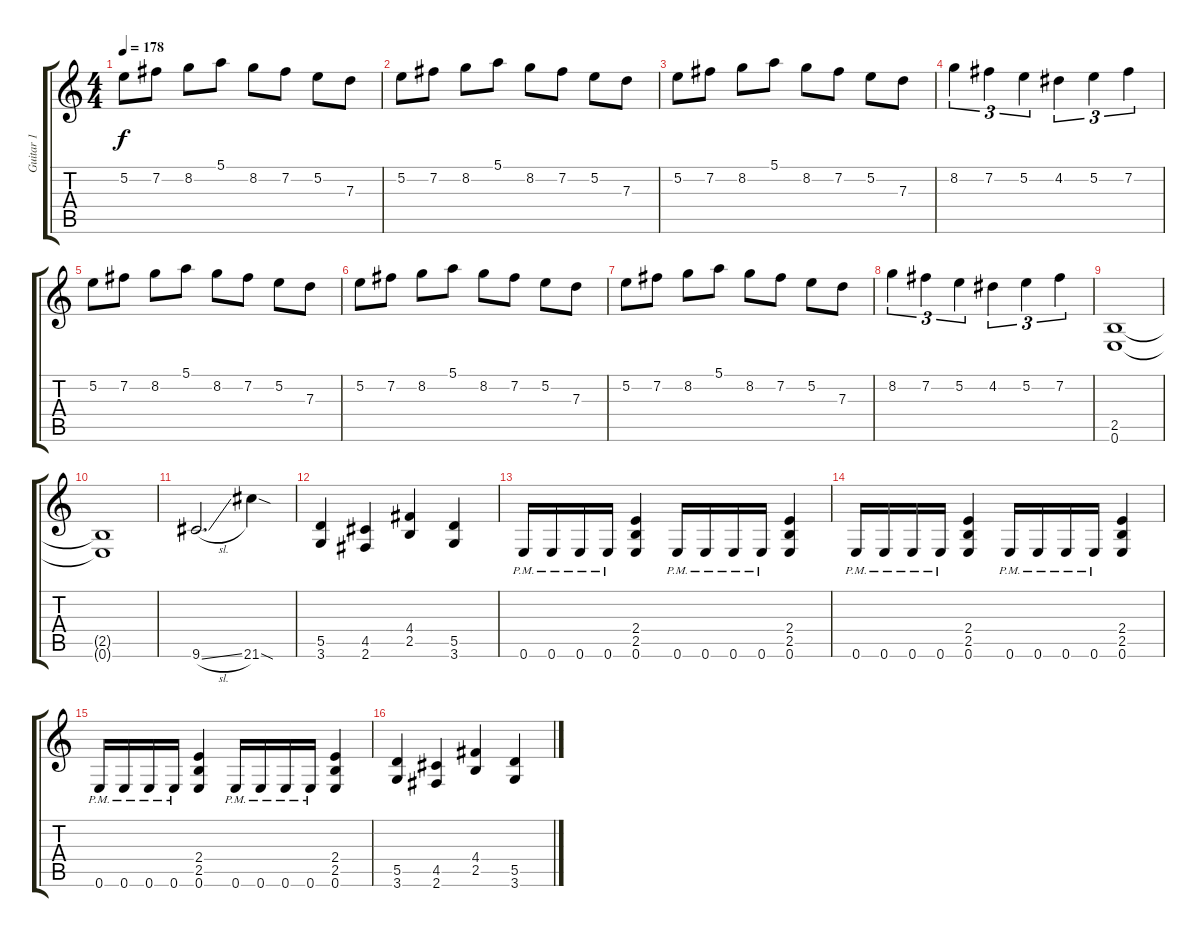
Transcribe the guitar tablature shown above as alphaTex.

\track ("Guitar 1" "Guitar 1") {instrument overdrivenguitar}
\staff {score tabs}
\tuning (E4 B3 G3 D3 A2 E2) {hide}
\ts (4 4)
\tempo 178
\clef g2
\ks c
5.2.8{dy f} 7.2.8 8.2.8 5.1.8 8.2.8 7.2.8 5.2.8 7.3.8 |
5.2.8 7.2.8 8.2.8 5.1.8 8.2.8 7.2.8 5.2.8 7.3.8 |
5.2.8 7.2.8 8.2.8 5.1.8 8.2.8 7.2.8 5.2.8 7.3.8 |
8.2.4{tu (3 2)} 7.2.4{tu (3 2)} 5.2.4{tu (3 2)} 4.2.4{tu (3 2)} 5.2.4{tu (3 2)} 7.2.4{tu (3 2)} |
5.2.8 7.2.8 8.2.8 5.1.8 8.2.8 7.2.8 5.2.8 7.3.8 |
5.2.8 7.2.8 8.2.8 5.1.8 8.2.8 7.2.8 5.2.8 7.3.8 |
5.2.8 7.2.8 8.2.8 5.1.8 8.2.8 7.2.8 5.2.8 7.3.8 |
8.2.4{tu (3 2)} 7.2.4{tu (3 2)} 5.2.4{tu (3 2)} 4.2.4{tu (3 2)} 5.2.4{tu (3 2)} 7.2.4{tu (3 2)} |
(2.5 0.6).1{volume 14 instrument distortionguitar} |
(2.5{t} 0.6{t}).1 |
9.6{sl}.2{d} 21.6{sod}.4 |
(5.5 3.6).4{volume 16} (4.5 2.6).4 (4.4 2.5).4 (5.5 3.6).4 |
0.6{pm}.16 0.6{pm}.16 0.6{pm}.16 0.6{pm}.16 (2.4 2.5 0.6).4 0.6{pm}.16 0.6{pm}.16 0.6{pm}.16 0.6{pm}.16 (2.4 2.5 0.6).4 |
0.6{pm}.16 0.6{pm}.16 0.6{pm}.16 0.6{pm}.16 (2.4 2.5 0.6).4 0.6{pm}.16 0.6{pm}.16 0.6{pm}.16 0.6{pm}.16 (2.4 2.5 0.6).4 |
0.6{pm}.16 0.6{pm}.16 0.6{pm}.16 0.6{pm}.16 (2.4 2.5 0.6).4 0.6{pm}.16 0.6{pm}.16 0.6{pm}.16 0.6{pm}.16 (2.4 2.5 0.6).4 |
(5.5 3.6).4 (4.5 2.6).4 (4.4 2.5).4 (5.5 3.6).4
